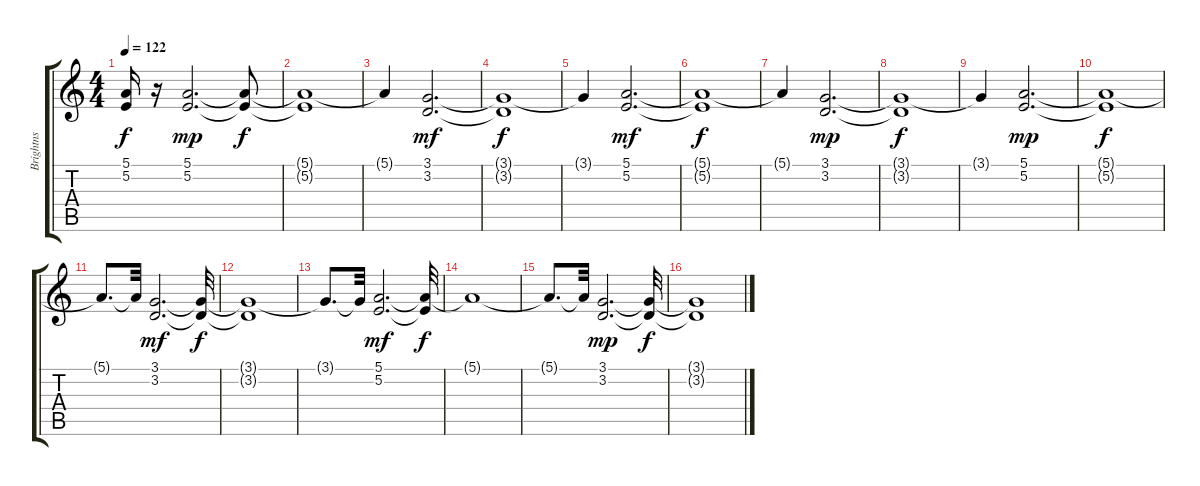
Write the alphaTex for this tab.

\track ("Brightns" "Brightns") {instrument fx5brightness}
\staff {score tabs}
\tuning (E4 B3 G3 D3 A2 E2) {hide}
\ts (4 4)
\tempo 122
\clef g2
\ks c
(5.1{t} 5.2{t}).16{dy f} r.16 (5.1 5.2).2{d dy mp} (5.1{t} 5.2{t}).8{dy f} |
(5.1{t} 5.2{t}).1 |
5.1{t}.4 (3.1 3.2).2{d dy mf} |
(3.1{t} 3.2{t}).1{dy f} |
3.1{t}.4 (5.1 5.2).2{d dy mf} |
(5.1{t} 5.2{t}).1{dy f} |
5.1{t}.4 (3.1 3.2).2{d dy mp} |
(3.1{t} 3.2{t}).1{dy f} |
3.1{t}.4 (5.1 5.2).2{d dy mp} |
(5.1{t} 5.2{t}).1{dy f} |
5.1{t}.8{d} 5.1{t}.32 (3.1 3.2).2{d dy mf} (3.1{t} 3.2{t}).32{dy f} |
(3.1{t} 3.2{t}).1 |
3.1{t}.8{d} 3.1{t}.32 (5.1 5.2).2{d dy mf} (5.1{t} 5.2{t}).32{dy f} |
5.1{t}.1 |
5.1{t}.8{d} 5.1{t}.32 (3.1 3.2).2{d dy mp} (3.1{t} 3.2{t}).32{dy f} |
(3.1{t} 3.2{t}).1
